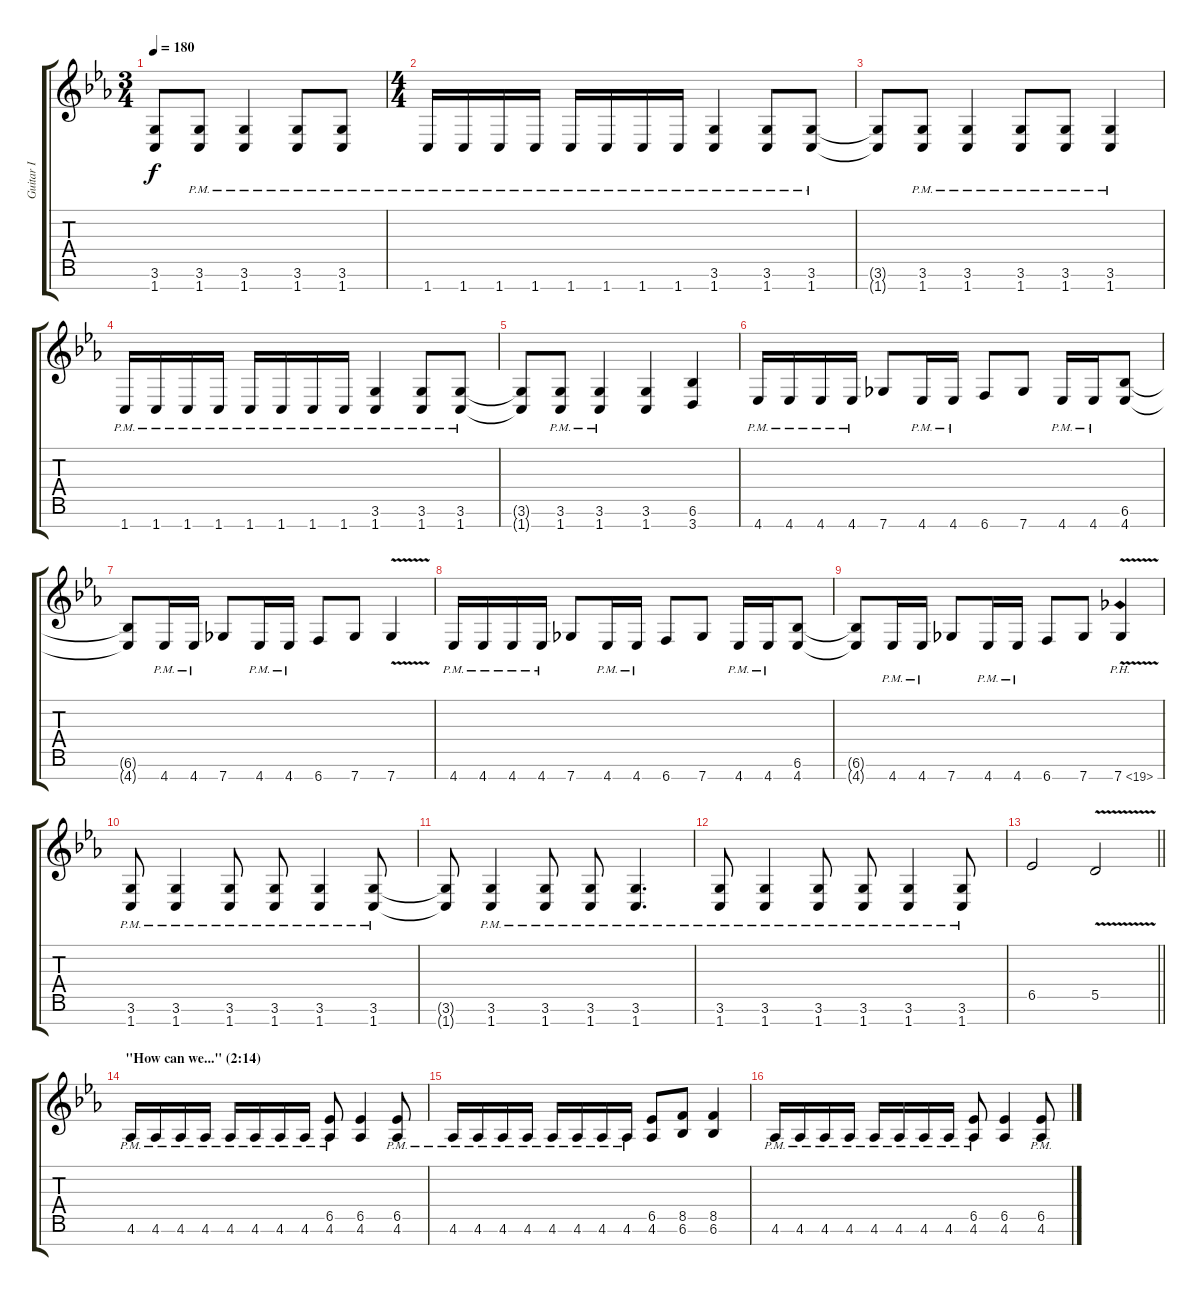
\track ("Guitar I" "Guitar I") {instrument distortionguitar}
\staff {score tabs}
\tuning (E4 B3 G3 D3 A2 E2 B1) {hide}
\ts (3 4)
\tempo 180
\clef g2
\ks cminor
(3.6{t} 1.7{t}).8{dy f} (3.6{pm} 1.7{pm}).8 (3.6{pm} 1.7{pm}).4 (3.6{pm} 1.7{pm}).8 (3.6{pm} 1.7{pm}).8 |
\ts (4 4)
1.7{pm}.16 1.7{pm}.16 1.7{pm}.16 1.7{pm}.16 1.7{pm}.16 1.7{pm}.16 1.7{pm}.16 1.7{pm}.16 (3.6{pm} 1.7{pm}).4 (3.6{pm} 1.7{pm}).8 (3.6{pm} 1.7{pm}).8 |
(3.6{t} 1.7{t}).8 (3.6{pm} 1.7{pm}).8 (3.6{pm} 1.7{pm}).4 (3.6{pm} 1.7{pm}).8 (3.6{pm} 1.7{pm}).8 (3.6{pm} 1.7{pm}).4 |
1.7{pm}.16 1.7{pm}.16 1.7{pm}.16 1.7{pm}.16 1.7{pm}.16 1.7{pm}.16 1.7{pm}.16 1.7{pm}.16 (3.6{pm} 1.7{pm}).4 (3.6{pm} 1.7{pm}).8 (3.6{pm} 1.7{pm}).8 |
(3.6{t} 1.7{t}).8 (3.6{pm} 1.7{pm}).8 (3.6{pm} 1.7{pm}).4 (3.6 1.7).4 (6.6 3.7).4 |
4.7{pm}.16 4.7{pm}.16 4.7{pm}.16 4.7{pm}.16 7.7.8 4.7{pm}.16 4.7{pm}.16 6.7.8 7.7.8 4.7{pm}.16 4.7{pm}.16 (6.6 4.7).8 |
(6.6{t} 4.7{t}).8 4.7{pm}.16 4.7{pm}.16 7.7.8 4.7{pm}.16 4.7{pm}.16 6.7.8 7.7.8 7.7{v}.4 |
4.7{pm}.16 4.7{pm}.16 4.7{pm}.16 4.7{pm}.16 7.7.8 4.7{pm}.16 4.7{pm}.16 6.7.8 7.7.8 4.7{pm}.16 4.7{pm}.16 (6.6 4.7).8 |
(6.6{t} 4.7{t}).8 4.7{pm}.16 4.7{pm}.16 7.7.8 4.7{pm}.16 4.7{pm}.16 6.7.8 7.7.8 7.7{ph 12 v}.4 |
(3.6{pm} 1.7{pm}).8 (3.6{pm} 1.7{pm}).4 (3.6{pm} 1.7{pm}).8 (3.6{pm} 1.7{pm}).8 (3.6{pm} 1.7{pm}).4 (3.6{pm} 1.7{pm}).8 |
(3.6{t} 1.7{t}).8 (3.6{pm} 1.7{pm}).4 (3.6{pm} 1.7{pm}).8 (3.6{pm} 1.7{pm}).8 (3.6{pm} 1.7{pm}).4{d} |
(3.6{pm} 1.7{pm}).8 (3.6{pm} 1.7{pm}).4 (3.6{pm} 1.7{pm}).8 (3.6{pm} 1.7{pm}).8 (3.6{pm} 1.7{pm}).4 (3.6{pm} 1.7{pm}).8 |
\barLineRight lightlight
6.5.2 5.5{v}.2 |
\section ("" "\"How can we...\" (2:14)")
4.6{pm}.16 4.6{pm}.16 4.6{pm}.16 4.6{pm}.16 4.6{pm}.16 4.6{pm}.16 4.6{pm}.16 4.6{pm}.16 (6.5{pm} 4.6{pm}).8 (6.5 4.6).4 (6.5{pm} 4.6{pm}).8 |
4.6{pm}.16 4.6{pm}.16 4.6{pm}.16 4.6{pm}.16 4.6{pm}.16 4.6{pm}.16 4.6{pm}.16 4.6{pm}.16 (6.5 4.6).8 (8.5 6.6).8 (8.5 6.6).4 |
4.6{pm}.16 4.6{pm}.16 4.6{pm}.16 4.6{pm}.16 4.6{pm}.16 4.6{pm}.16 4.6{pm}.16 4.6{pm}.16 (6.5{pm} 4.6{pm}).8 (6.5 4.6).4 (6.5{pm} 4.6{pm}).8
